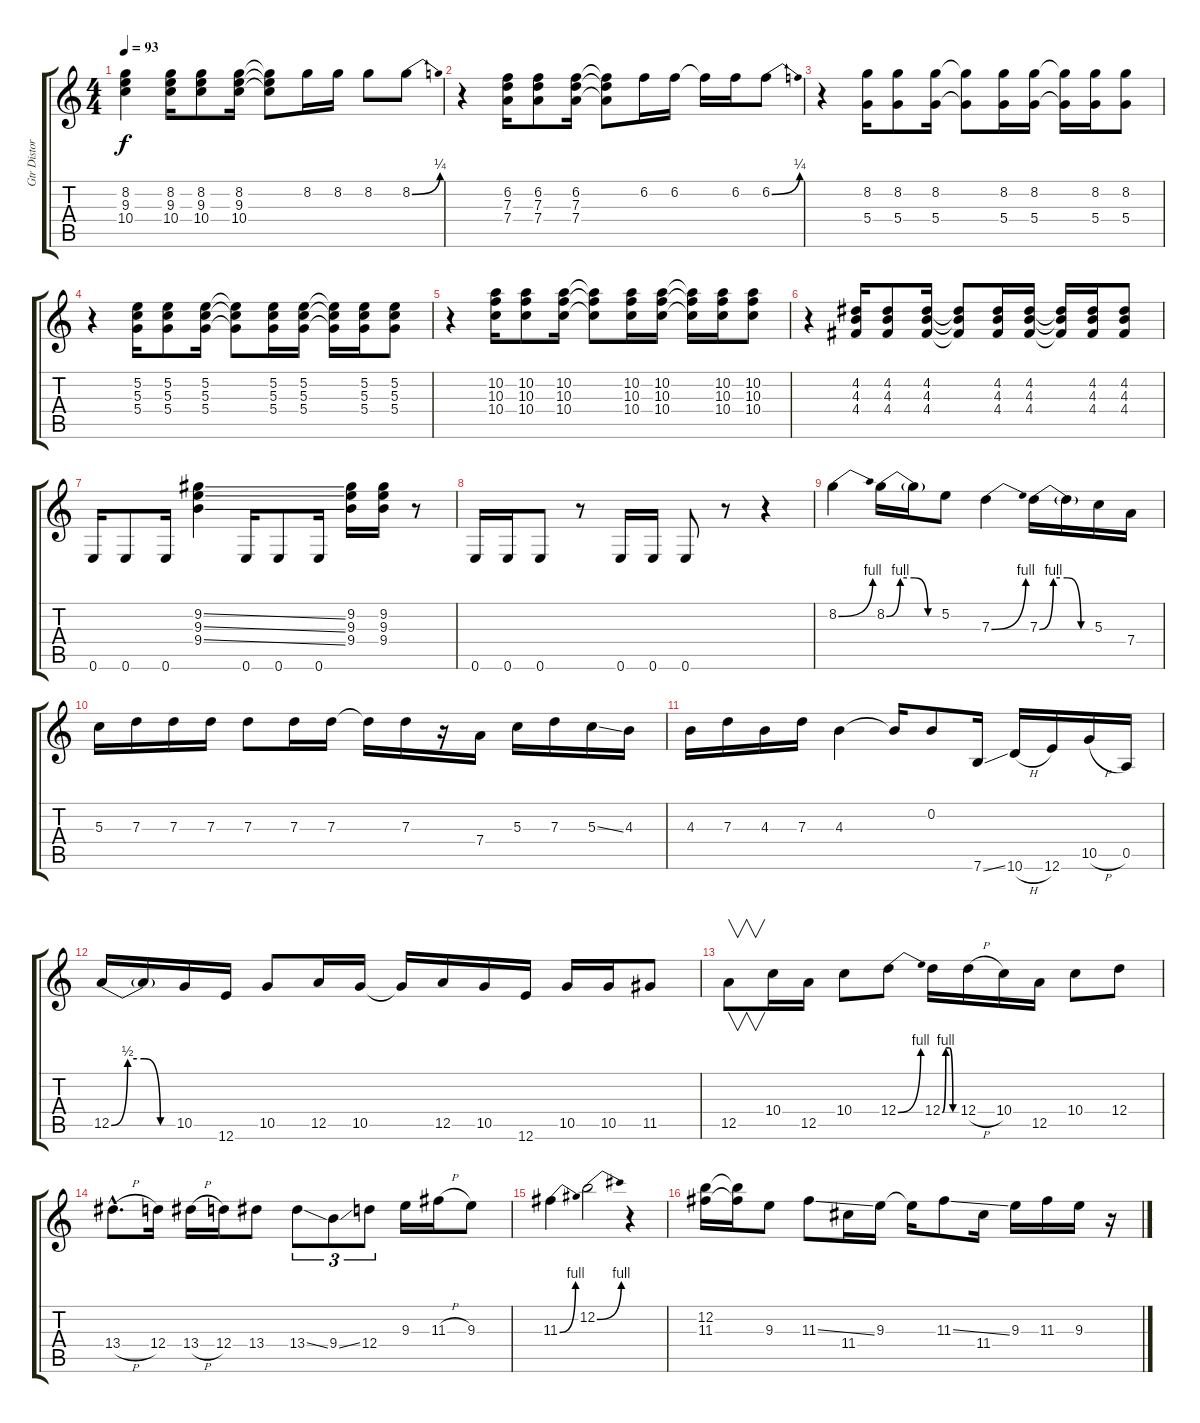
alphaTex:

\track ("Gtr Distortion" "Gtr Distor") {instrument electricguitarjazz}
\staff {score tabs}
\tuning (E4 B3 G3 D3 A2 E2) {hide}
\ts (4 4)
\tempo 93
\clef g2
\ks c
(8.2 9.3 10.4).4{dy f} (8.2 9.3 10.4).16 (8.2 9.3 10.4).8 (8.2 9.3 10.4).16 (8.2{t} 9.3{t} 10.4{t}).8 8.2.16 8.2.16 8.2.8 8.2{be (bend 0 0 60 1)}.8 |
r.4 (6.2 7.3 7.4).16 (6.2 7.3 7.4).8 (6.2 7.3 7.4).16 (6.2{t} 7.3{t} 7.4{t}).8 6.2.16 6.2.16 6.2{t}.16 6.2.16 6.2{be (bend 0 0 60 1)}.8 |
r.4 (8.2 5.4).16 (8.2 5.4).8 (8.2 5.4).16 (8.2{t} 5.4{t}).8 (8.2 5.4).16 (8.2 5.4).16 (8.2{t} 5.4{t}).16 (8.2 5.4).16 (8.2 5.4).8 |
r.4 (5.2 5.3 5.4).16 (5.2 5.3 5.4).8 (5.2 5.3 5.4).16 (5.2{t} 5.3{t} 5.4{t}).8 (5.2 5.3 5.4).16 (5.2 5.3 5.4).16 (5.2{t} 5.3{t} 5.4{t}).16 (5.2 5.3 5.4).16 (5.2 5.3 5.4).8 |
r.4 (10.2 10.3 10.4).16 (10.2 10.3 10.4).8 (10.2 10.3 10.4).16 (10.2{t} 10.3{t} 10.4{t}).8 (10.2 10.3 10.4).16 (10.2 10.3 10.4).16 (10.2{t} 10.3{t} 10.4{t}).16 (10.2 10.3 10.4).16 (10.2 10.3 10.4).8 |
r.4 (4.2 4.3 4.4).16 (4.2 4.3 4.4).8 (4.2 4.3 4.4).16 (4.2{t} 4.3{t} 4.4{t}).8 (4.2 4.3 4.4).16 (4.2 4.3 4.4).16 (4.2{t} 4.3{t} 4.4{t}).16 (4.2 4.3 4.4).16 (4.2 4.3 4.4).8 |
0.6.16 0.6.8 0.6.16 (9.2{ss} 9.3{ss} 9.4{ss}).4 0.6.16 0.6.8 0.6.16 (9.2 9.3 9.4).16 (9.2 9.3 9.4).16 r.8 |
0.6.16 0.6.16 0.6.8 r.8 0.6.16 0.6.16 0.6.8 r.8 r.4 |
8.2{be (bend 0 0 60 4)}.4 8.2{be (custom 0 0 15 4 30 4 45 0 60 0)}.16 8.2{t}.16 5.2.8 7.3{be (bend 0 0 60 4)}.4 7.3{be (custom 0 0 15 4 30 4 45 0 60 0)}.16 7.3{t}.16 5.3.16 7.4.16 |
5.3.16 7.3.16 7.3.16 7.3.16 7.3.8 7.3.16 7.3.16 7.3{t}.16 7.3.16 r.16 7.4.16 5.3.16 7.3.16 5.3{ss}.16 4.3.16 |
4.3.16 7.3.16 4.3.16 7.3.16 4.3.4 4.3{t}.16 0.2.8 7.6{ss}.16 10.6{h}.16 12.6.16 10.5{h}.16 0.5.16 |
12.5{be (custom 0 0 15 2 30 2 45 0 60 0)}.16 12.5{t}.16 10.5.16 12.6.16 10.5.8 12.5.16 10.5.16 10.5{t}.16 12.5.16 10.5.16 12.6.16 10.5.16 10.5.16 11.5.8 |
12.5.8{v} 10.4.16 12.5.16 10.4.8 12.4{be (bend 0 0 60 4)}.8 12.4{be (custom 0 0 15 4 30 4 45 0 60 0)}.16 12.4{h}.16 10.4.16 12.5.16 10.4.8 12.4.8 |
13.4{h hac}.8{d} 12.4.16 13.4{h}.16 12.4.16 13.4.8 13.4{ss}.8{tu (3 2)} 9.4{ss}.8{tu (3 2)} 12.4.8{tu (3 2)} 9.3.16 11.3{h}.16 9.3.8 |
11.3{be (bend 0 0 60 4)}.4 12.2{be (bend 0 0 60 4)}.2 r.4 |
(12.2 11.3).16 (12.2{t} 11.3{t}).16 9.3.8 11.3{ss}.8 11.4.16 9.3.16 9.3{t}.16 11.3{ss}.8 11.4.16 9.3.16 11.3.16 9.3.16 r.16
